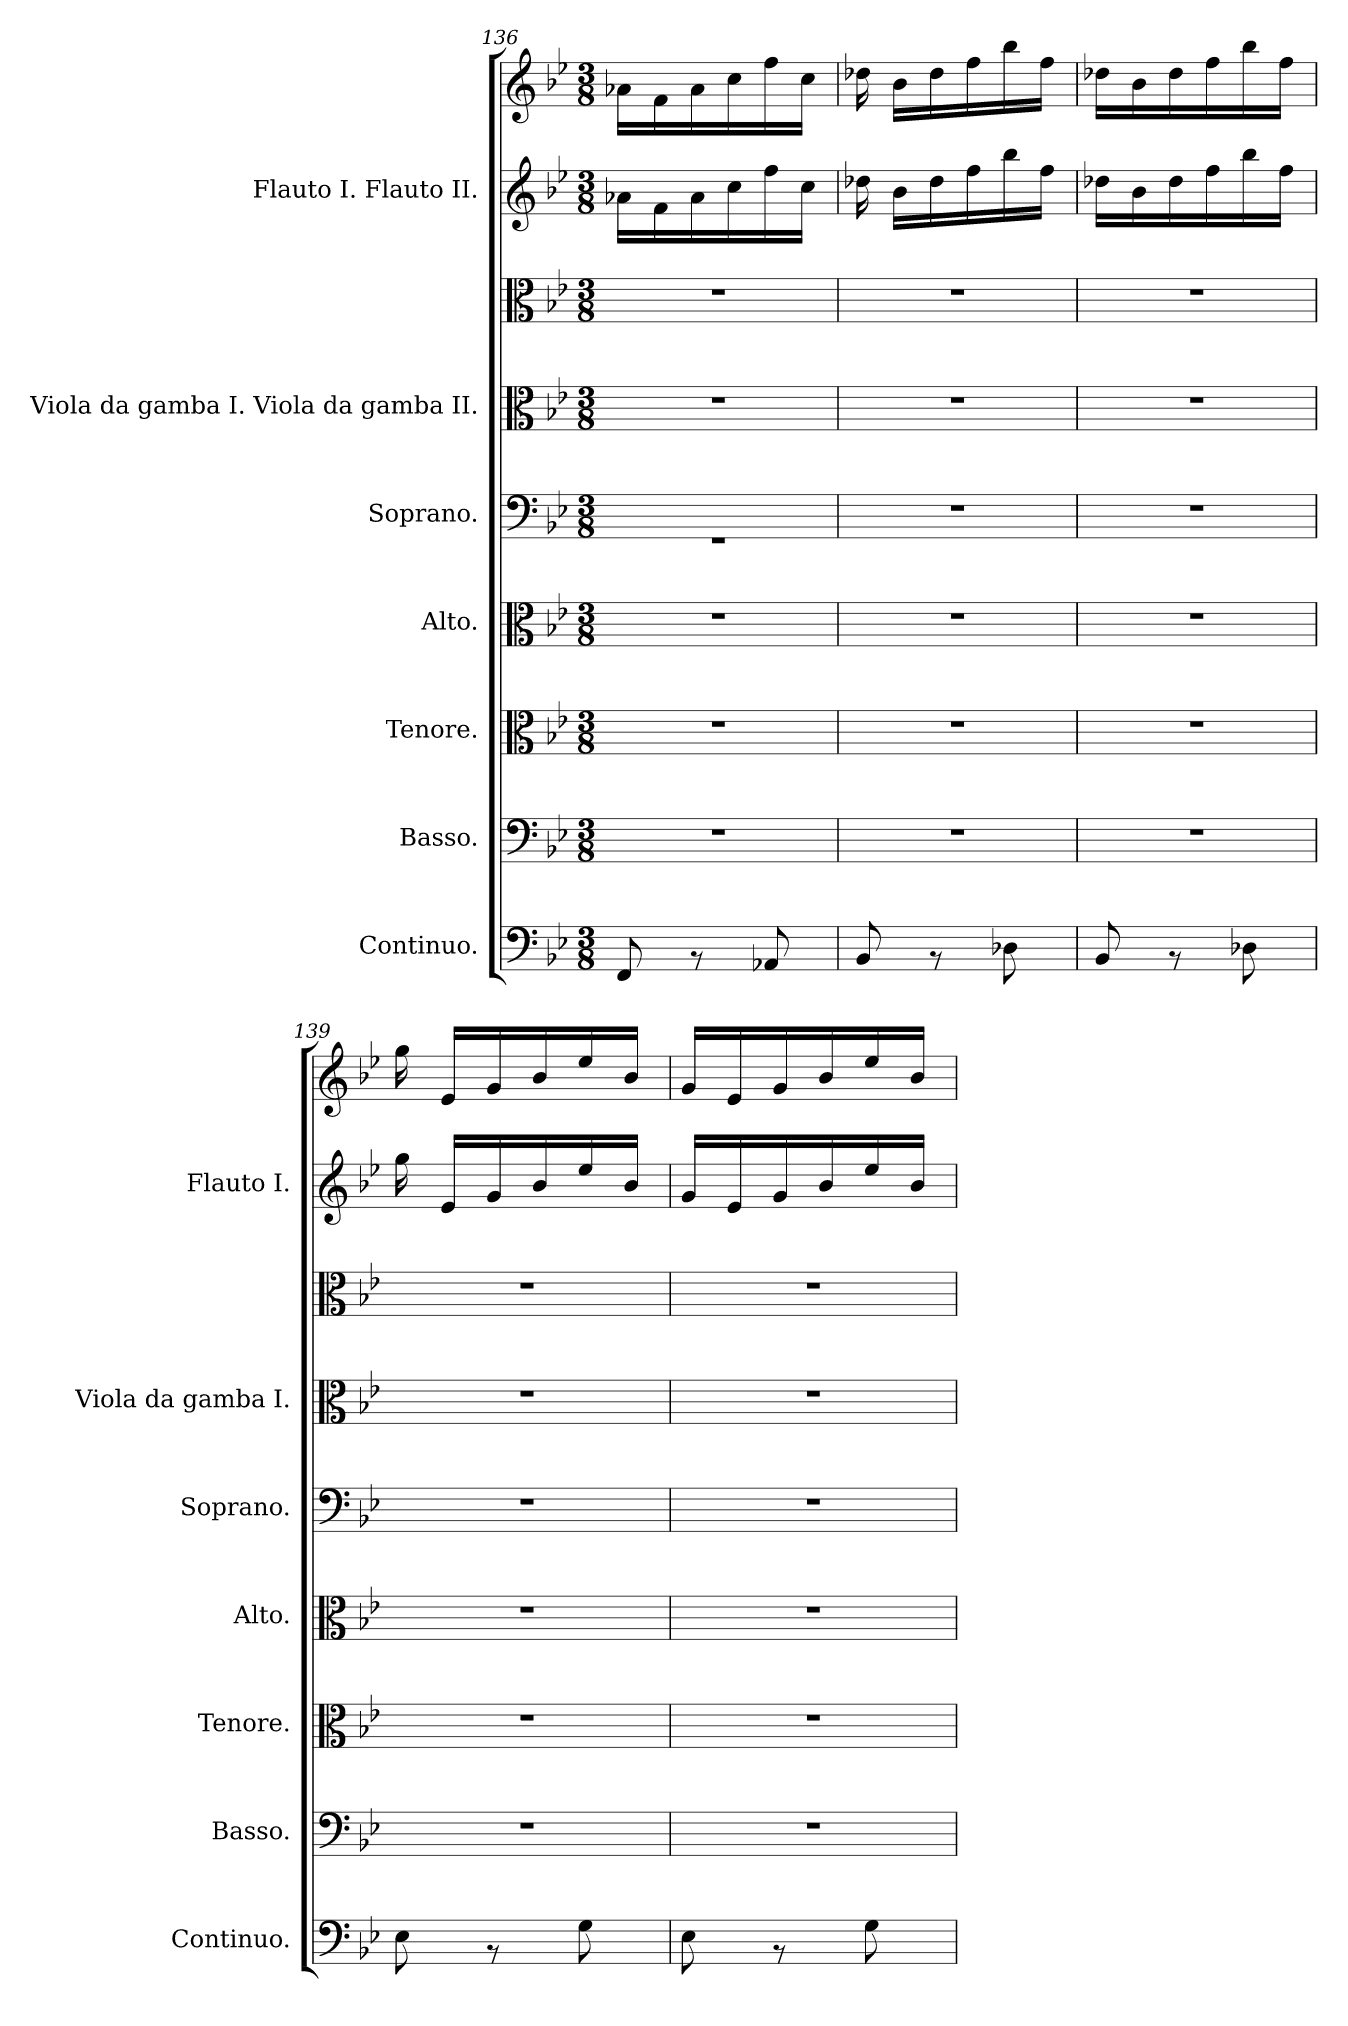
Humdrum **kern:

**kern	**kern	**kern	**kern	**kern	**kern	**kern	**kern	**kern
*part7	*part6	*part5	*part4	*part3	*part2	*part2	*part1	*part1
*staff9	*staff8	*staff7	*staff6	*staff5	*staff4	*staff3	*staff2	*staff1
*I"Continuo.	*I"Basso.	*I"Tenore.	*I"Alto.	*I"Soprano.	*I"Viola da gamba I. Viola da gamba II.	*	*I"Flauto I. Flauto II.	*
*I'Continuo.	*I'Basso.	*I'Tenore.	*I'Alto.	*I'Soprano.	*I'Viola da gamba I.	*	*I'Flauto I.	*
*clefF4	*clefF4	*clefC3	*clefC3	*clefF4	*clefC3	*clefC3	*clefG2	*clefG2
*k[b-e-]	*k[b-e-]	*k[b-e-]	*k[b-e-]	*k[b-e-]	*k[b-e-]	*k[b-e-]	*k[b-e-]	*k[b-e-]
*B-:	*B-:	*B-:	*B-:	*B-:	*B-:	*B-:	*B-:	*B-:
*M3/8	*M3/8	*M3/8	*M3/8	*M3/8	*M3/8	*M3/8	*M3/8	*M3/8
=136	=136	=136	=136	=136	=136	=136	=136	=136
8FF/	4.r	4.r	4.r	4.rGG	4.r	4.r	16a-X\LL	16a-X\LL
.	.	.	.	.	.	.	16f\	16f\
8rAA	.	.	.	.	.	.	16a-\	16a-\
.	.	.	.	.	.	.	16cc\	16cc\
8AA-X/	.	.	.	.	.	.	16ff\	16ff\
.	.	.	.	.	.	.	16cc\JJ	16cc\JJ
!!LO:LB:g=z
=137	=137	=137	=137	=137	=137	=137	=137	=137
8BB-/	4.r	4.r	4.r	4.r	4.r	4.r	16dd-X\	16dd-X\
.	.	.	.	.	.	.	16b-\LL	16b-\LL
8rAA	.	.	.	.	.	.	16dd-\	16dd-\
.	.	.	.	.	.	.	16ff\	16ff\
8D-X\	.	.	.	.	.	.	16bb-\	16bb-\
.	.	.	.	.	.	.	16ff\JJ	16ff\JJ
=138	=138	=138	=138	=138	=138	=138	=138	=138
8BB-/	4.r	4.r	4.r	4.r	4.r	4.r	16dd-X\LL	16dd-X\LL
.	.	.	.	.	.	.	16b-\	16b-\
8rAA	.	.	.	.	.	.	16dd-\	16dd-\
.	.	.	.	.	.	.	16ff\	16ff\
8D-X\	.	.	.	.	.	.	16bb-\	16bb-\
.	.	.	.	.	.	.	16ff\JJ	16ff\JJ
=139	=139	=139	=139	=139	=139	=139	=139	=139
8E-\	4.r	4.r	4.r	4.r	4.r	4.r	16gg\	16gg\
.	.	.	.	.	.	.	16e-/LL	16e-/LL
8rAA	.	.	.	.	.	.	16g/	16g/
.	.	.	.	.	.	.	16b-/	16b-/
8G\	.	.	.	.	.	.	16ee-/	16ee-/
.	.	.	.	.	.	.	16b-/JJ	16b-/JJ
=140	=140	=140	=140	=140	=140	=140	=140	=140
8E-\	4.r	4.r	4.r	4.r	4.r	4.r	16g/LL	16g/LL
.	.	.	.	.	.	.	16e-/	16e-/
8rAA	.	.	.	.	.	.	16g/	16g/
.	.	.	.	.	.	.	16b-/	16b-/
8G\	.	.	.	.	.	.	16ee-/	16ee-/
.	.	.	.	.	.	.	16b-/JJ	16b-/JJ
=	=	=	=	=	=	=	=	=
*-	*-	*-	*-	*-	*-	*-	*-	*-
